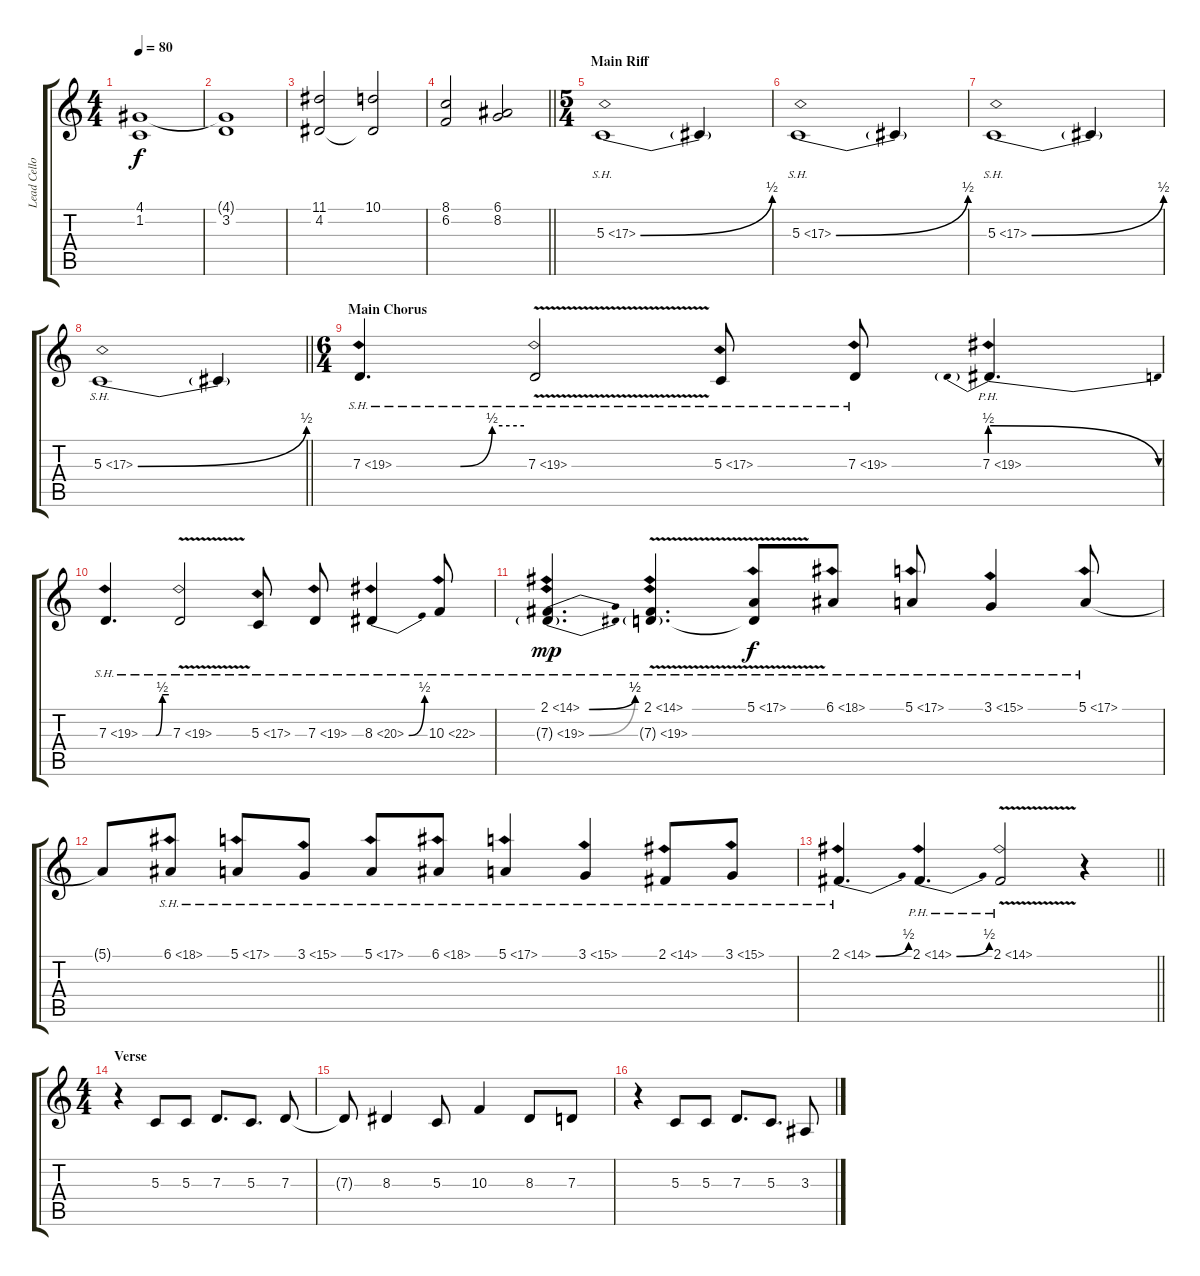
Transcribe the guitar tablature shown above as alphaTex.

\track ("Lead Cello" "Lead Cello") {instrument cello}
\staff {score tabs}
\tuning (E4 B3 G3 D3 A2 E2) {hide}
\ts (4 4)
\tempo 80
\clef g2
\ks c
(4.1 1.2).1{dy f} |
(4.1{t} 3.2).1 |
(11.1 4.2).2 (10.1 4.2{t}).2 |
\barLineRight lightlight
(8.1 6.2).2 (6.1 8.2).2 |
\ts (5 4)
\section ("" "Main Riff")
5.3{be (bend 0 0 60 2) sh 12}.1 5.3{t}.4 |
5.3{be (bend 0 0 60 2) sh 12}.1 5.3{t}.4 |
5.3{be (bend 0 0 60 2) sh 12}.1 5.3{t}.4 |
\barLineRight lightlight
5.3{be (bend 0 0 60 2) sh 12}.1 5.3{t}.4 |
\ts (6 4)
\section ("" "Main Chorus")
7.3{be (custom 0 0 30 0 45 2 60 2) sh 12}.4{d} 7.3{sh 12 v}.2 5.3{sh 12}.8 7.3{sh 12}.8 7.3{be (prebendrelease 0 2 60 0) ph 12}.4{d} |
7.3{be (custom 0 0 30 0 45 2 60 2) sh 12}.4{d} 7.3{sh 12 v}.2 5.3{sh 12}.8 7.3{sh 12}.8 8.3{be (bend 0 0 60 2) sh 12}.4 10.3{sh 12}.8 |
(2.1{be (bend 0 0 60 2) sh 12} 7.3{be (bend 0 0 60 2) sh 12 g}).4{d dy mp} (2.1{sh 12 v} 7.3{sh 12 v g}).4{d} (5.1{sh 12} 7.3{t}).8{dy f} 6.1{sh 12}.8 5.1{sh 12}.8 3.1{sh 12}.4 5.1{sh 12}.8 |
5.1{t}.8 6.1{sh 12}.8 5.1{sh 12}.8 3.1{sh 12}.8 5.1{sh 12}.8 6.1{sh 12}.8 5.1{sh 12}.4 3.1{sh 12}.4 2.1{sh 12}.8 3.1{sh 12}.8 |
\barLineRight lightlight
2.1{be (bend 0 0 60 2) sh 12}.4{d} 2.1{be (bend 0 0 60 2) ph 12}.4{d} 2.1{ph 12 v}.2 r.4 |
\ts (4 4)
\section ("" "Verse")
r.4 5.3.8 5.3.8 7.3.8{d} 5.3.8{d} 7.3.8 |
7.3{t}.8 8.3.4 5.3.8 10.3.4 8.3.8 7.3.8 |
r.4 5.3.8 5.3.8 7.3.8{d} 5.3.8{d} 3.3.8
